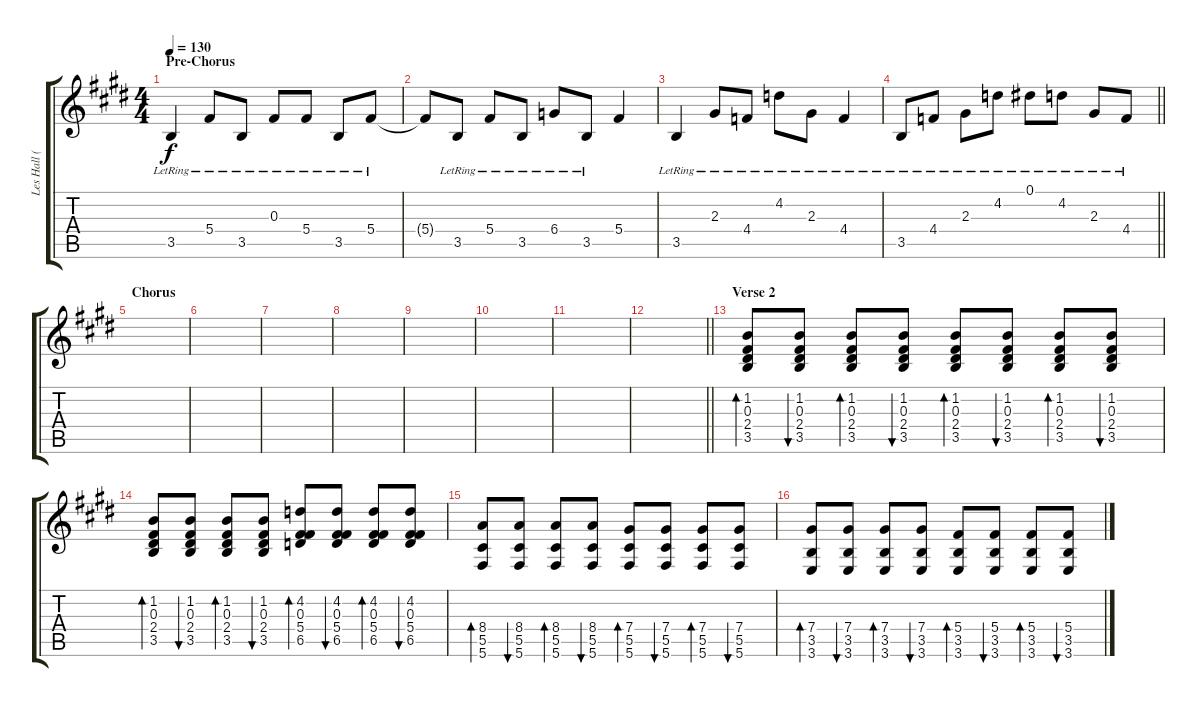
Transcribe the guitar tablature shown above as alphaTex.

\track ("Les Hall (Acoustic) (R)" "Les Hall (") {instrument acousticguitarsteel}
\staff {score tabs}
\tuning (Eb4 Bb3 Gb3 Db3 Ab2 Db2) {hide}
\ts (4 4)
\section ("" "Pre-Chorus")
\tempo 130
\clef g2
\ks c#minor
3.5{lr}.4{dy f volume 9} 5.4{lr}.8 3.5{lr}.8 0.3{lr}.8 5.4{lr}.8 3.5{lr}.8 5.4{lr}.8 |
5.4{t}.8 3.5{lr}.8 5.4{lr}.8 3.5{lr}.8 6.4{lr}.8 3.5{lr}.8 5.4.4 |
3.5{lr}.4 2.3{lr}.8 4.4{lr}.8 4.2{lr}.8 2.3{lr}.8 4.4{lr}.4 |
\barLineRight lightlight
3.5{lr}.8 4.4{lr}.8 2.3{lr}.8 4.2{lr}.8 0.1{lr}.8 4.2{lr}.8 2.3{lr}.8 4.4{lr}.8 |
\section ("" "Chorus")
|
|
|
|
|
|
|
\barLineRight lightlight
|
\section ("" "Verse 2")
(1.2 0.3 2.4 3.5).8{bd 120 volume 5} (1.2 0.3 2.4 3.5).8{bu 120} (1.2 0.3 2.4 3.5).8{bd 120} (1.2 0.3 2.4 3.5).8{bu 120} (1.2 0.3 2.4 3.5).8{bd 120} (1.2 0.3 2.4 3.5).8{bu 120} (1.2 0.3 2.4 3.5).8{bd 120} (1.2 0.3 2.4 3.5).8{bu 120} |
(1.2 0.3 2.4 3.5).8{bd 120} (1.2 0.3 2.4 3.5).8{bu 120} (1.2 0.3 2.4 3.5).8{bd 120} (1.2 0.3 2.4 3.5).8{bu 120} (4.2 0.3 5.4 6.5).8{bd 120} (4.2 0.3 5.4 6.5).8{bu 120} (4.2 0.3 5.4 6.5).8{bd 120} (4.2 0.3 5.4 6.5).8{bu 120} |
(8.4 5.5 5.6).8{bd 120} (8.4 5.5 5.6).8{bu 120} (8.4 5.5 5.6).8{bd 120} (8.4 5.5 5.6).8{bu 120} (7.4 5.5 5.6).8{bd 120} (7.4 5.5 5.6).8{bu 120} (7.4 5.5 5.6).8{bd 120} (7.4 5.5 5.6).8{bu 120} |
(7.4 3.5 3.6).8{bd 120} (7.4 3.5 3.6).8{bu 120} (7.4 3.5 3.6).8{bd 120} (7.4 3.5 3.6).8{bu 120} (5.4 3.5 3.6).8{bd 120} (5.4 3.5 3.6).8{bu 120} (5.4 3.5 3.6).8{bd 120} (5.4 3.5 3.6).8{bu 120}
